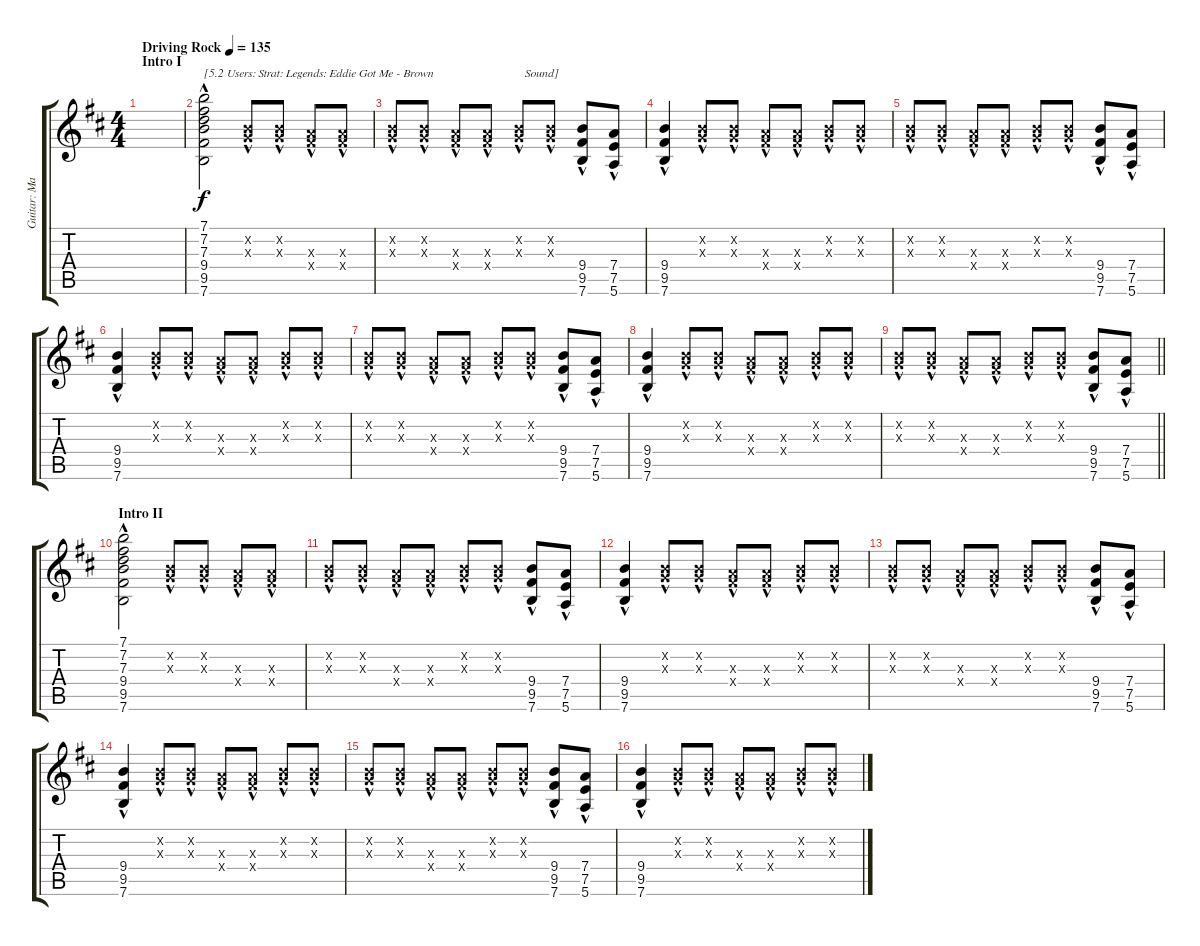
\track ("Guitar: Matthias" "Guitar: Ma") {instrument distortionguitar}
\staff {score tabs}
\tuning (E4 B3 G3 D3 A2 E2) {hide}
\ts (4 4)
\section ("" "Intro I")
\tempo (135 "Driving Rock")
\clef g2
\ks d
|
(7.1{hac} 7.2{hac} 7.3{hac} 9.4{hac} 9.5{hac} 7.6{hac}).2{txt "[5.2 Users: Strat: Legends: Eddie Got Me - Brown"} (0.2{hac x} 0.3{hac x}).8 (0.2{hac x} 0.3{hac x}).8 (2.3{hac x} 4.4{hac x}).8 (2.3{hac x} 4.4{hac x}).8 |
(0.2{hac x} 0.3{hac x}).8 (0.2{hac x} 0.3{hac x}).8 (2.3{hac x} 4.4{hac x}).8 (2.3{hac x} 4.4{hac x}).8 (0.2{hac x} 0.3{hac x}).8{txt "  Sound]"} (0.2{hac x} 0.3{hac x}).8 (9.4{hac} 9.5{hac} 7.6{hac}).8 (7.4{hac} 7.5{hac} 5.6{hac}).8 |
(9.4{hac} 9.5{hac} 7.6{hac}).4 (0.2{hac x} 0.3{hac x}).8 (0.2{hac x} 0.3{hac x}).8 (2.3{hac x} 4.4{hac x}).8 (2.3{hac x} 4.4{hac x}).8 (0.2{hac x} 0.3{hac x}).8 (0.2{hac x} 0.3{hac x}).8 |
(0.2{hac x} 0.3{hac x}).8 (0.2{hac x} 0.3{hac x}).8 (2.3{hac x} 4.4{hac x}).8 (2.3{hac x} 4.4{hac x}).8 (0.2{hac x} 0.3{hac x}).8 (0.2{hac x} 0.3{hac x}).8 (9.4{hac} 9.5{hac} 7.6{hac}).8 (7.4{hac} 7.5{hac} 5.6{hac}).8 |
(9.4{hac} 9.5{hac} 7.6{hac}).4 (0.2{hac x} 0.3{hac x}).8 (0.2{hac x} 0.3{hac x}).8 (2.3{hac x} 4.4{hac x}).8 (2.3{hac x} 4.4{hac x}).8 (0.2{hac x} 0.3{hac x}).8 (0.2{hac x} 0.3{hac x}).8 |
(0.2{hac x} 0.3{hac x}).8 (0.2{hac x} 0.3{hac x}).8 (2.3{hac x} 4.4{hac x}).8 (2.3{hac x} 4.4{hac x}).8 (0.2{hac x} 0.3{hac x}).8 (0.2{hac x} 0.3{hac x}).8 (9.4{hac} 9.5{hac} 7.6{hac}).8 (7.4{hac} 7.5{hac} 5.6{hac}).8 |
(9.4{hac} 9.5{hac} 7.6{hac}).4 (0.2{hac x} 0.3{hac x}).8 (0.2{hac x} 0.3{hac x}).8 (2.3{hac x} 4.4{hac x}).8 (2.3{hac x} 4.4{hac x}).8 (0.2{hac x} 0.3{hac x}).8 (0.2{hac x} 0.3{hac x}).8 |
\barLineRight lightlight
(0.2{hac x} 0.3{hac x}).8 (0.2{hac x} 0.3{hac x}).8 (2.3{hac x} 4.4{hac x}).8 (2.3{hac x} 4.4{hac x}).8 (0.2{hac x} 0.3{hac x}).8 (0.2{hac x} 0.3{hac x}).8 (9.4{hac} 9.5{hac} 7.6{hac}).8 (7.4{hac} 7.5{hac} 5.6{hac}).8 |
\section ("" "Intro II")
(7.1{hac} 7.2{hac} 7.3{hac} 9.4{hac} 9.5{hac} 7.6{hac}).2 (0.2{hac x} 0.3{hac x}).8 (0.2{hac x} 0.3{hac x}).8 (2.3{hac x} 4.4{hac x}).8 (2.3{hac x} 4.4{hac x}).8 |
(0.2{hac x} 0.3{hac x}).8 (0.2{hac x} 0.3{hac x}).8 (2.3{hac x} 4.4{hac x}).8 (2.3{hac x} 4.4{hac x}).8 (0.2{hac x} 0.3{hac x}).8 (0.2{hac x} 0.3{hac x}).8 (9.4{hac} 9.5{hac} 7.6{hac}).8 (7.4{hac} 7.5{hac} 5.6{hac}).8 |
(9.4{hac} 9.5{hac} 7.6{hac}).4 (0.2{hac x} 0.3{hac x}).8 (0.2{hac x} 0.3{hac x}).8 (2.3{hac x} 4.4{hac x}).8 (2.3{hac x} 4.4{hac x}).8 (0.2{hac x} 0.3{hac x}).8 (0.2{hac x} 0.3{hac x}).8 |
(0.2{hac x} 0.3{hac x}).8 (0.2{hac x} 0.3{hac x}).8 (2.3{hac x} 4.4{hac x}).8 (2.3{hac x} 4.4{hac x}).8 (0.2{hac x} 0.3{hac x}).8 (0.2{hac x} 0.3{hac x}).8 (9.4{hac} 9.5{hac} 7.6{hac}).8 (7.4{hac} 7.5{hac} 5.6{hac}).8 |
(9.4{hac} 9.5{hac} 7.6{hac}).4 (0.2{hac x} 0.3{hac x}).8 (0.2{hac x} 0.3{hac x}).8 (2.3{hac x} 4.4{hac x}).8 (2.3{hac x} 4.4{hac x}).8 (0.2{hac x} 0.3{hac x}).8 (0.2{hac x} 0.3{hac x}).8 |
(0.2{hac x} 0.3{hac x}).8 (0.2{hac x} 0.3{hac x}).8 (2.3{hac x} 4.4{hac x}).8 (2.3{hac x} 4.4{hac x}).8 (0.2{hac x} 0.3{hac x}).8 (0.2{hac x} 0.3{hac x}).8 (9.4{hac} 9.5{hac} 7.6{hac}).8 (7.4{hac} 7.5{hac} 5.6{hac}).8 |
(9.4{hac} 9.5{hac} 7.6{hac}).4 (0.2{hac x} 0.3{hac x}).8 (0.2{hac x} 0.3{hac x}).8 (2.3{hac x} 4.4{hac x}).8 (2.3{hac x} 4.4{hac x}).8 (0.2{hac x} 0.3{hac x}).8 (0.2{hac x} 0.3{hac x}).8
